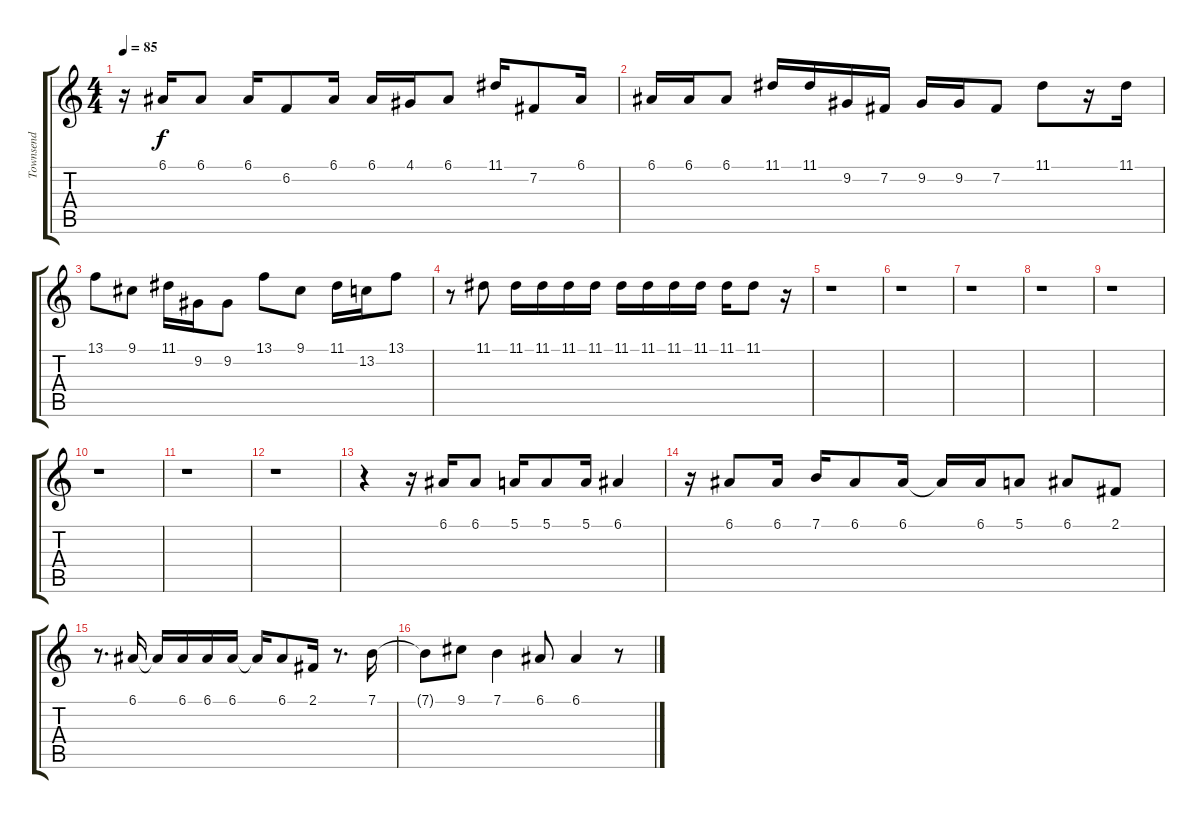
\track ("Townsend" "Townsend") {instrument lead6voice}
\staff {score tabs}
\tuning (E4 B3 G3 D3 A2 E2) {hide}
\ts (4 4)
\tempo 85
\clef g2
\ks c
r.16{dy f} 6.1.16 6.1.8 6.1.16 6.2.8 6.1.16 6.1.16 4.1.16 6.1.8 11.1.16 7.2.8 6.1.16 |
6.1.16 6.1.16 6.1.8 11.1.16 11.1.16 9.2.16 7.2.16 9.2.16 9.2.16 7.2.8 11.1.8 r.16 11.1.16 |
13.1.8 9.1.8 11.1.16 9.2.16 9.2.8 13.1.8 9.1.8 11.1.16 13.2.16 13.1.8 |
r.8 11.1.8 11.1.16 11.1.16 11.1.16 11.1.16 11.1.16 11.1.16 11.1.16 11.1.16 11.1.16 11.1.8 r.16 |
r.1 |
r.1 |
r.1 |
r.1 |
r.1 |
r.1 |
r.1 |
r.1 |
r.4 r.16 6.1.16 6.1.8 5.1.16 5.1.8 5.1.16 6.1.4 |
r.16 6.1.8 6.1.16 7.1.16 6.1.8 6.1.16 6.1{t}.16 6.1.16 5.1.8 6.1.8 2.1.8 |
r.8{d} 6.1.16 6.1{t}.16 6.1.16 6.1.16 6.1.16 6.1{t}.16 6.1.8 2.1.16 r.8{d} 7.1.16 |
7.1{t}.8 9.1.8 7.1.4 6.1.8 6.1.4 r.8
